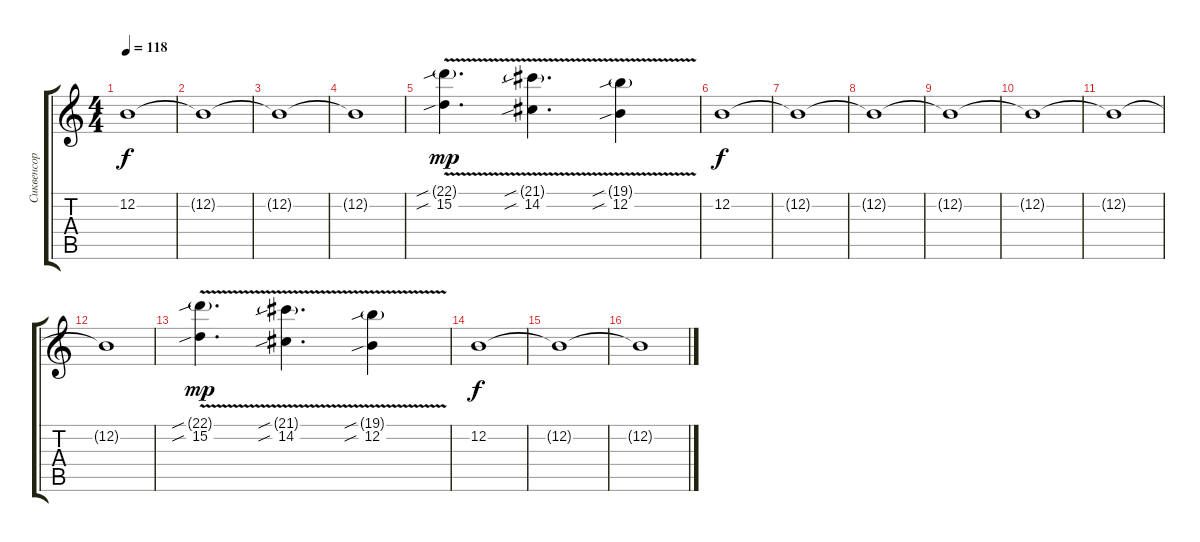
\track ("Сиквенсор" "Сиквенсор") {instrument stringensemble1}
\staff {score tabs}
\tuning (E4 B3 G3 D3 A2 E2) {hide}
\ts (4 4)
\tempo 118
\clef g2
\ks c
12.2{t}.1{dy f} |
12.2{t}.1 |
12.2{t}.1 |
12.2{t}.1 |
(22.1{v sib g} 15.2{sib}).4{d dy mp} (21.1{v sib g} 14.2{sib}).4{d} (19.1{v sib g} 12.2{sib}).4 |
12.2.1{dy f} |
12.2{t}.1 |
12.2{t}.1 |
12.2{t}.1 |
12.2{t}.1 |
12.2{t}.1 |
12.2{t}.1 |
(22.1{v sib g} 15.2{sib}).4{d dy mp} (21.1{v sib g} 14.2{sib}).4{d} (19.1{v sib g} 12.2{sib}).4 |
12.2.1{dy f} |
12.2{t}.1 |
12.2{t}.1
